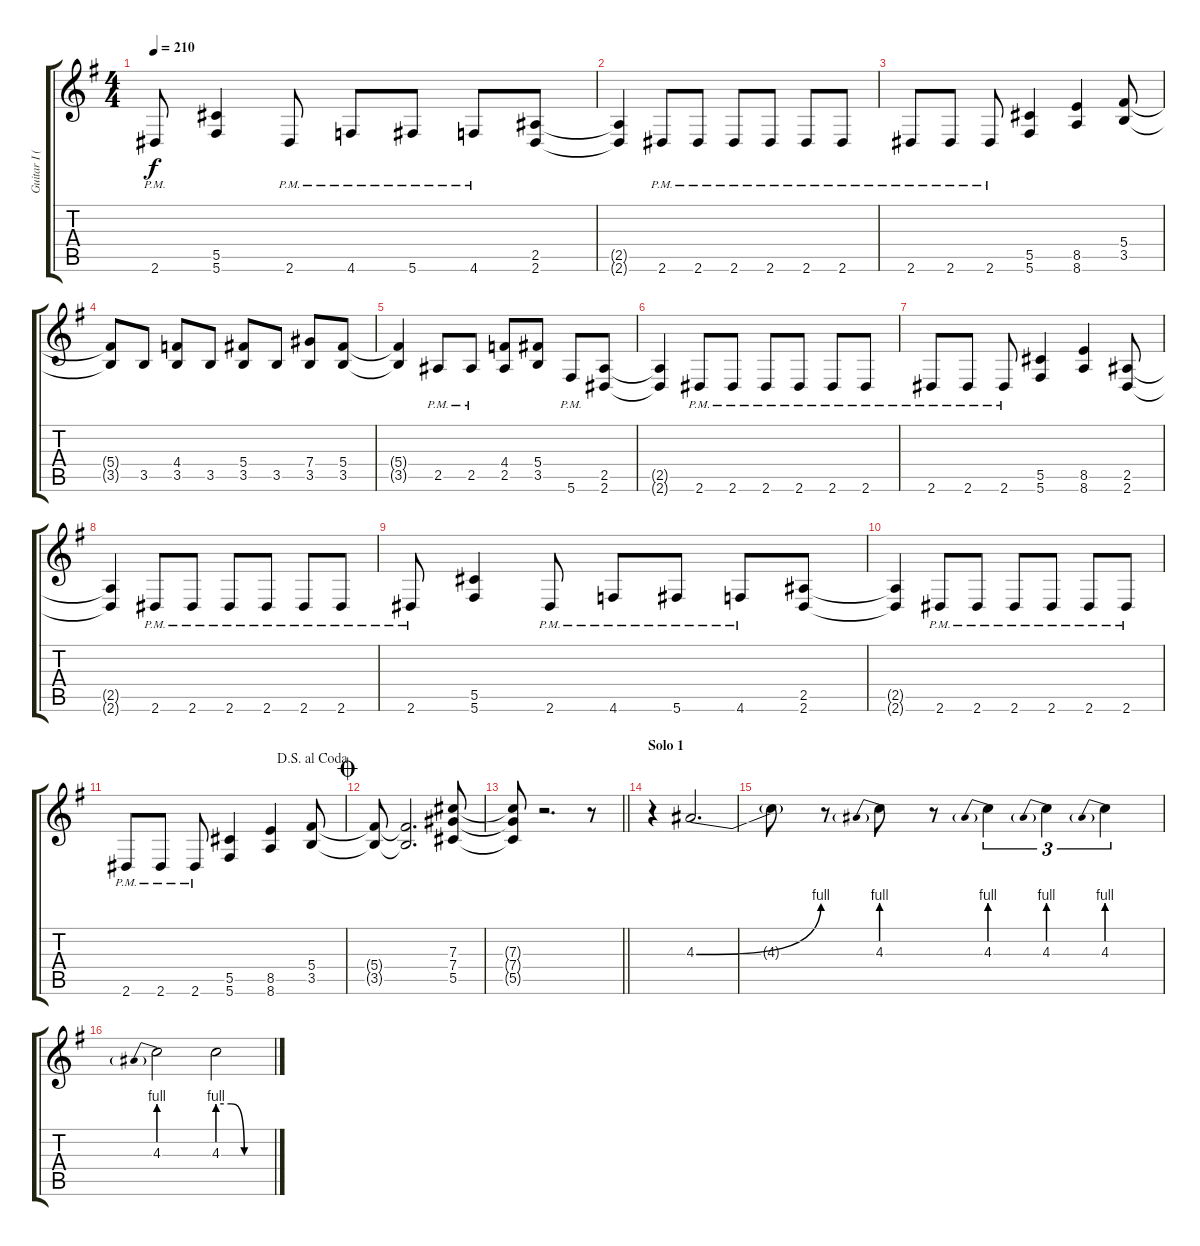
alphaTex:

\track ("Guitar I (А. Голованов)" "Guitar I (") {instrument distortionguitar}
\staff {score tabs}
\tuning (Eb4 Bb3 Gb3 Db3 Ab2 Db2) {hide}
\ts (4 4)
\tempo 210
\clef g2
\ks g
2.6{pm}.8{dy f} (5.5 5.6).4 2.6{pm}.8 4.6{pm}.8 5.6{pm}.8 4.6{pm}.8 (2.5 2.6).8 |
(2.5{t} 2.6{t}).4 2.6{pm}.8 2.6{pm}.8 2.6{pm}.8 2.6{pm}.8 2.6{pm}.8 2.6{pm}.8 |
2.6{pm}.8 2.6{pm}.8 2.6{pm}.8 (5.5 5.6).4 (8.5 8.6).4 (5.4 3.5).8 |
(5.4{t} 3.5{t}).8 3.5.8 (4.4 3.5).8 3.5.8 (5.4 3.5).8 3.5.8 (7.4 3.5).8 (5.4 3.5).8 |
(5.4{t} 3.5{t}).4 2.5{pm}.8 2.5{pm}.8 (4.4 2.5).8 (5.4 3.5).8 5.6{pm}.8 (2.5 2.6).8 |
(2.5{t} 2.6{t}).4 2.6{pm}.8 2.6{pm}.8 2.6{pm}.8 2.6{pm}.8 2.6{pm}.8 2.6{pm}.8 |
2.6{pm}.8 2.6{pm}.8 2.6{pm}.8 (5.5 5.6).4 (8.5 8.6).4 (2.5 2.6).8 |
(2.5{t} 2.6{t}).4 2.6{pm}.8 2.6{pm}.8 2.6{pm}.8 2.6{pm}.8 2.6{pm}.8 2.6{pm}.8 |
2.6{pm}.8 (5.5 5.6).4 2.6{pm}.8 4.6{pm}.8 5.6{pm}.8 4.6{pm}.8 (2.5 2.6).8 |
(2.5{t} 2.6{t}).4 2.6{pm}.8 2.6{pm}.8 2.6{pm}.8 2.6{pm}.8 2.6{pm}.8 2.6{pm}.8 |
\jump dalsegnoalcoda
2.6{pm}.8 2.6{pm}.8 2.6{pm}.8 (5.5 5.6).4 (8.5 8.6).4 (5.4 3.5).8 |
\jump coda
(5.4{t} 3.5{t}).8 (5.4{t} 3.5{t}).2{d} (7.3 7.4 5.5).8 |
\barLineRight lightlight
(7.3{t} 7.4{t} 5.5{t}).8 r.2{d} r.8 |
\section ("" "Solo 1")
r.4 4.3{be (bend 0 0 60 4)}.2{d} |
4.3{t}.8 r.8 4.3{be (prebend 0 4 60 4)}.8 r.8 4.3{be (prebend 0 4 60 4)}.4{tu (3 2)} 4.3{be (prebend 0 4 60 4)}.4{tu (3 2)} 4.3{be (prebend 0 4 60 4)}.4{tu (3 2)} |
4.3{be (prebend 0 4 60 4)}.2 4.3{be (custom 0 4 15 4 30 0 60 0)}.2
